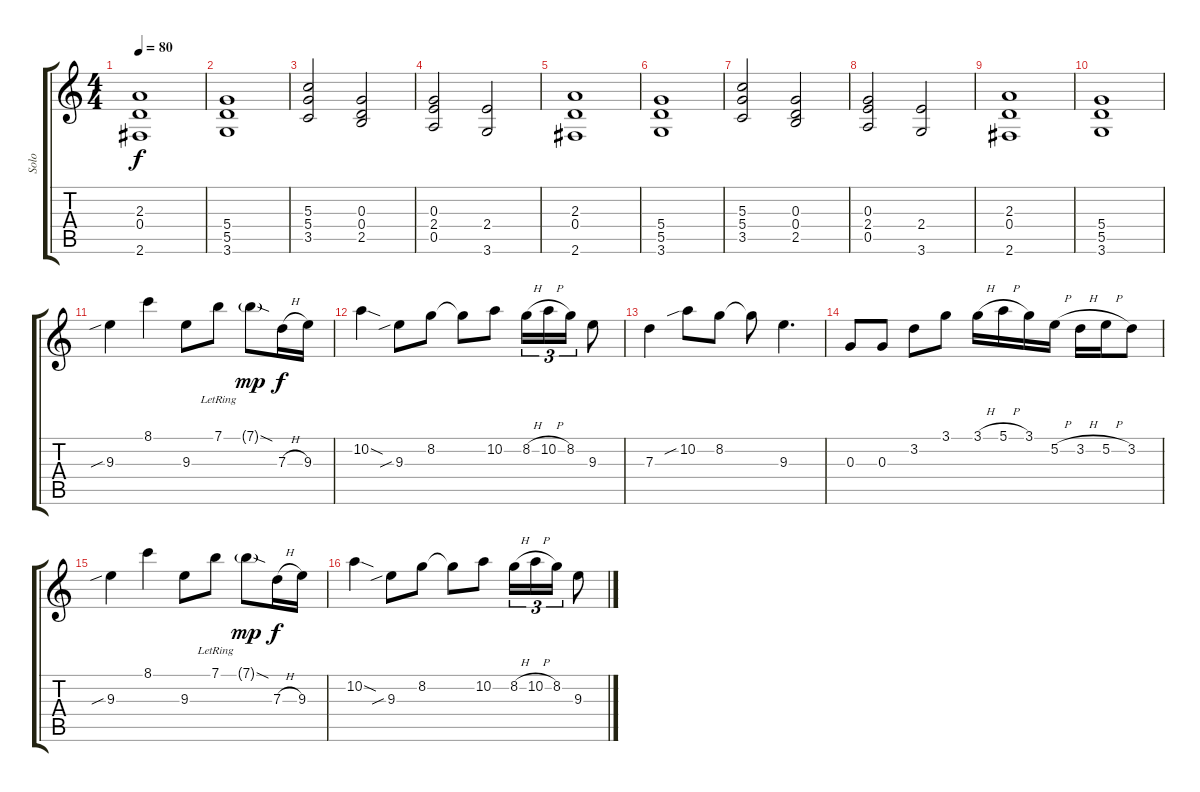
\track ("Solo" "Solo") {instrument overdrivenguitar}
\staff {score tabs}
\tuning (E4 B3 G3 D3 A2 E2) {hide}
\ts (4 4)
\tempo 80
\clef g2
\ks c
(2.3 0.4 2.6).1{dy f} |
(5.4 5.5 3.6).1 |
(5.3 5.4 3.5).2 (0.3 0.4 2.5).2 |
(0.3 2.4 0.5).2 (2.4 3.6).2 |
(2.3 0.4 2.6).1 |
(5.4 5.5 3.6).1 |
(5.3 5.4 3.5).2 (0.3 0.4 2.5).2 |
(0.3 2.4 0.5).2 (2.4 3.6).2 |
(2.3 0.4 2.6).1 |
(5.4 5.5 3.6).1 |
9.3{sib}.4 8.1.4 9.3.8 7.1{lr}.8 7.1{sod g}.8{dy mp} 7.3{h}.16{dy f} 9.3.16 |
10.2{sod}.4 9.3{sib}.8 8.2.8 8.2{t}.8 10.2.8 8.2{h}.16{tu (3 2)} 10.2{h}.16{tu (3 2)} 8.2.16{tu (3 2)} 9.3.8 |
7.3.4 10.2{sib}.8 8.2.8 8.2{t}.8 9.3.4{d} |
0.3.8 0.3.8 3.2.8 3.1.8 3.1{h}.16 5.1{h}.16 3.1.16 5.2{h}.16 3.2{h}.16 5.2{h}.16 3.2.8 |
9.3{sib}.4 8.1.4 9.3.8 7.1{lr}.8 7.1{sod g}.8{dy mp} 7.3{h}.16{dy f} 9.3.16 |
10.2{sod}.4 9.3{sib}.8 8.2.8 8.2{t}.8 10.2.8 8.2{h}.16{tu (3 2)} 10.2{h}.16{tu (3 2)} 8.2.16{tu (3 2)} 9.3.8
